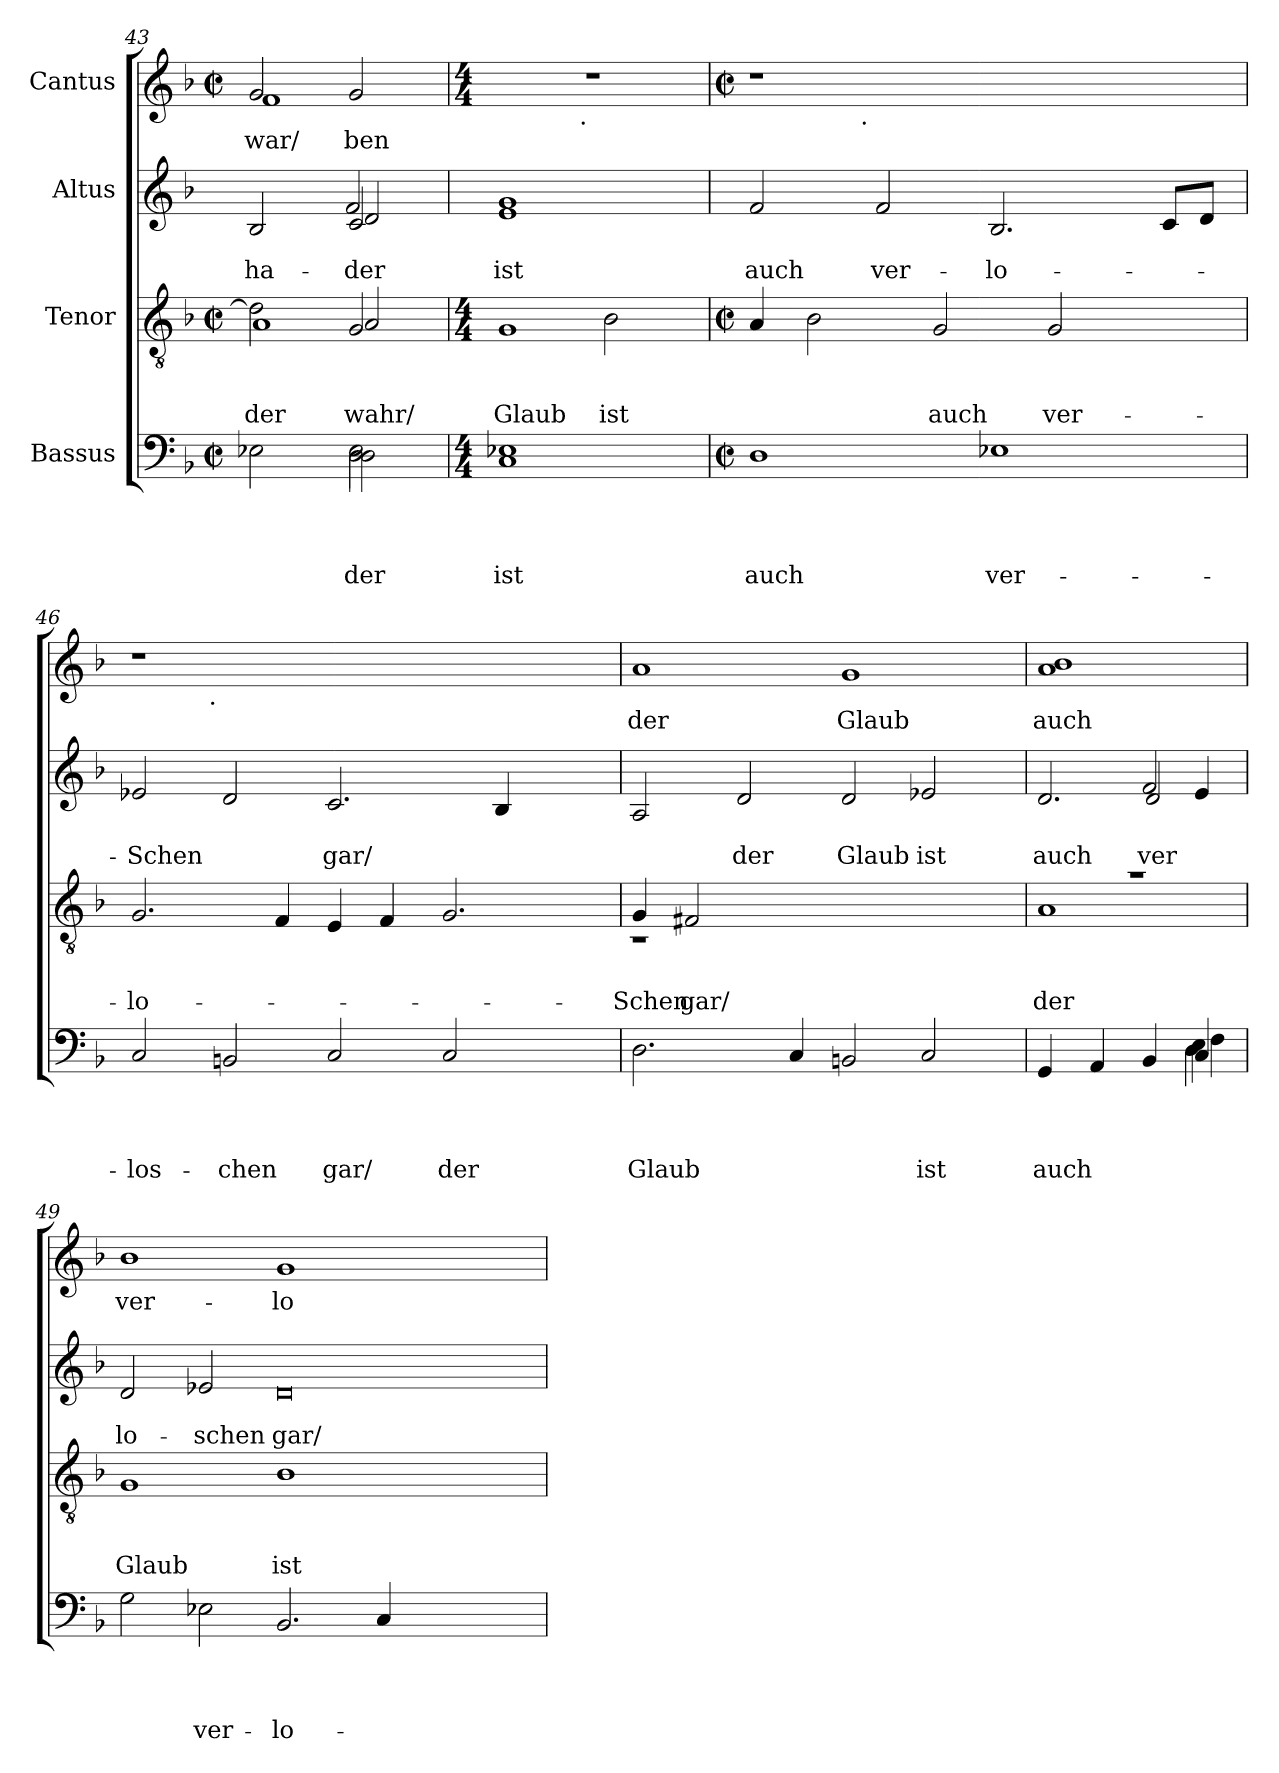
**kern	**text	**text	**text	**text	**kern	**text	**text	**text	**kern	**text	**text	**kern	**text
*part4	*part4	*part4	*part4	*part4	*part3	*part3	*part3	*part3	*part2	*part2	*part2	*part1	*part1
*staff4	*staff4	*staff4	*staff4	*staff4	*staff3	*staff3	*staff3	*staff3	*staff2	*staff2	*staff2	*staff1	*staff1
*I"Bassus	*	*	*	*	*I"Tenor	*	*	*	*I"Altus	*	*	*I"Cantus	*
!!LO:LB:g=z
*clefF4	*	*	*	*	*clefGv2	*	*	*	*clefG2	*	*	*clefG2	*
*k[b-]	*	*	*	*	*k[b-]	*	*	*	*k[b-]	*	*	*k[b-]	*
*F:	*	*	*	*	*F:	*	*	*	*F:	*	*	*F:	*
*M2/2	*	*	*	*	*M2/2	*	*	*	*	*	*	*M2/2	*
*met(c|)	*	*	*	*	*met(c|)	*	*	*	*	*	*	*met(c|)	*
=43	=43	=43	=43	=43	=43	=43	=43	=43	=43	=43	=43	=43	=43
*^	*	*	*	*	*^	*	*	*	*	*	*	*	*
*	*^	*	*	*	*	*	*^	*	*	*	*	*	*	*	*
!	!	!	!	!	!	!	!	!	!	!	!	!LO:LY:b	!	!	!LO:LY:b	!	!LO:LY:b
*	*	*	*	*	*	*	*	*	*	*	*	*	*^	*	*	*^	*
*	*	*	*	*	*	*	*	*	*	*	*	*	*	*^	*	*	*	*	*
*	*	*	*	*	*	*	*	*	*	*	*	*	*	*	*^	*	*	*	*	*
2E-X\	2ryy	2ryy	.	.	.	.	2d\]	2ryy	1A	.	.	der	32ryy	2B-/	2ryy	2ryy	.	ha-	2g/	1f	war/
.	.	.	.	.	.	.	.	.	.	.	.	.	2ryy	.	.	.	.	.	.	.	.
!	!	!	!	!	!	!LO:LY:b	!	!	!	!	!	!	!	!	!	!	!	!	!	!	!
!	!	!	!	!	!	!LO:LY:b	!	!	!	!	!	!	!	!	!	!	!	!	!	!	!
!	!	!	!	!	!	!LO:LY:b	!	!	!	!	!	!LO:LY:b	!	!	!	!	!	!	!	!	!
!	!	!	!	!	!	!	!	!	!	!	!	!LO:LY:b	!	!	!	!	!	!LO:LY:b:rj	!	!	!
!	!	!	!	!	!	!	!	!	!	!	!	!	!	!	!	!	!	!LO:LY:b	!	!	!
!	!	!	!	!	!	!	!	!	!	!	!	!	!	!	!	!	!	!LO:LY:b	!	!	!LO:LY:b
2E-\	2D\	2D\	.	.	.	der	2G/	2A/	.	.	.	wahr/	.	2c/	2d/	2f/	.	der	2g/	.	-ben
.	.	.	.	.	.	.	.	.	.	.	.	.	4...ryy	.	.	.	.	.	.	.	.
*v	*v	*v	*	*	*	*	*	*	*	*	*	*	*v	*v	*v	*v	*	*	*	*	*
*	*	*	*	*	*v	*v	*v	*	*	*	*	*	*	*	*	*
=44	=44	=44	=44	=44	=44	=44	=44	=44	=44	=44	=44	=44	=44	=44
*M4/4	*	*	*	*	*M4/4	*	*	*	*	*	*	*M4/4	*	*
!	!	!	!	!LO:LY:b	!	!	!	!LO:LY:b	!	!	!LO:LY:b	!	!	!
*	*	*	*	*	*^	*	*	*	*	*	*	*	*	*
1C 1E-X	.	.	.	ist	1G	2ryy	.	.	Glaub	1e 1g	.	ist	1r	4..ryy	.
!	!	!	!	!	!	!	!	!	!	!	!	!	!	!LO:TX:b:t=.	!
.	.	.	.	.	.	.	.	.	.	.	.	.	.	2ryy	.
!	!	!	!	!	!	!	!	!	!LO:LY:b	!	!	!	!	!	!
.	.	.	.	.	.	2B-\	.	.	ist	.	.	.	.	.	.
.	.	.	.	.	.	.	.	.	.	.	.	.	.	16ryy	.
*	*	*	*	*	*v	*v	*	*	*	*	*	*	*	*	*
=45	=45	=45	=45	=45	=45	=45	=45	=45	=45	=45	=45	=45	=45	=45
*M2/2	*	*	*	*	*M2/2	*	*	*	*	*	*	*M2/2	*	*
*met(c|)	*	*	*	*	*met(c|)	*	*	*	*	*	*	*met(c|)	*	*
*	*	*	*	*	*^	*	*	*	*	*	*	*	*	*
!	!	!	!	!LO:LY:b	!	!	!	!	!	!	!	!LO:LY:b	!	!	!
*	*	*	*	*	*v	*v	*	*	*	*	*	*	*	*	*
1D	.	.	.	auch	4A/	.	.	.	2f/	.	auch	1r	4...ryy	.
.	.	.	.	.	2B-\	.	.	.	.	.	.	.	.	.
!	!	!	!	!	!	!	!	!	!	!	!	!	!LO:TX:b:t=.	!
.	.	.	.	.	.	.	.	.	.	.	.	.	1ryy	.
!	!	!	!	!	!	!	!	!	!	!	!LO:LY:b	!	!	!
.	.	.	.	.	.	.	.	.	2f/	.	ver-	.	.	.
!	!	!	!	!	!	!	!	!LO:LY:b	!	!	!	!	!	!
.	.	.	.	.	2G/	.	.	auch	.	.	.	.	.	.
!	!	!	!	!LO:LY:b	!	!	!	!	!	!	!LO:LY:b:rj	!	!	!
1E-X	.	.	.	ver-	.	.	.	.	2.B-/	.	-lo-	1ryy	.	.
!	!	!	!	!	!	!	!	!LO:LY:b	!	!	!	!	!	!
.	.	.	.	.	2G/	.	.	ver-	.	.	.	.	.	.
.	.	.	.	.	.	.	.	.	.	.	.	.	2ryy	.
.	.	.	.	.	4ryy	.	.	.	8c/L	.	.	.	.	.
.	.	.	.	.	.	.	.	.	8d/J	.	.	.	.	.
.	.	.	.	.	.	.	.	.	.	.	.	.	32ryy	.
=46	=46	=46	=46	=46	=46	=46	=46	=46	=46	=46	=46	=46	=46	=46
!	!	!	!	!LO:LY:b	!	!	!	!LO:LY:b	!	!	!LO:LY:b	!	!	!
2C/	.	.	.	-los-	2.G/	.	.	-lo-	2e-X/	.	-Schen	1r	4...ryy	.
!	!	!	!	!	!	!	!	!	!	!	!	!	!LO:TX:b:t=.	!
.	.	.	.	.	.	.	.	.	.	.	.	.	1ryy	.
!	!	!	!	!LO:LY:b	!	!	!	!	!	!	!	!	!	!
2BBn/	.	.	.	-chen	.	.	.	.	2d/	.	.	.	.	.
.	.	.	.	.	4F/	.	.	.	.	.	.	.	.	.
!	!	!	!	!LO:LY:b	!	!	!	!	!	!	!LO:LY:b	!	!	!
2C/	.	.	.	gar/	4E/	.	.	.	2.c/	.	gar/	1ryy	.	.
.	.	.	.	.	4F/	.	.	.	.	.	.	.	.	.
.	.	.	.	.	.	.	.	.	.	.	.	.	2ryy	.
!	!	!	!	!LO:LY:b	!	!	!	!	!	!	!	!	!	!
2C/	.	.	.	der	2.G/	.	.	.	.	.	.	.	.	.
.	.	.	.	.	.	.	.	.	4B-/	.	.	.	.	.
.	.	.	.	.	.	.	.	.	.	.	.	.	4ryy	.
4ryy	.	.	.	.	.	.	.	.	4ryy	.	.	4ryy	.	.
.	.	.	.	.	.	.	.	.	.	.	.	.	32ryy	.
=47	=47	=47	=47	=47	=47	=47	=47	=47	=47	=47	=47	=47	=47	=47
*	*	*	*	*	*^	*	*	*	*	*	*	*	*	*
!	!	!	!	!LO:LY:b	!	!LO:N:vis=1	!	!	!LO:LY:b	!	!	!	!	!	!LO:LY:b
*	*	*	*	*	*	*	*	*	*	*	*	*	*v	*v	*
2.D\	.	.	.	Glaub	4G/	0rC	.	.	-Schen	2A/	.	.	1a	der
!	!	!	!	!	!	!	!	!	!LO:LY:b	!	!	!	!	!
.	.	.	.	.	2F#X/	.	.	.	gar/	.	.	.	.	.
!	!	!	!	!	!	!	!	!	!	!	!	!LO:LY:b	!	!
.	.	.	.	.	.	.	.	.	.	2d/	.	der	.	.
4C/	.	.	.	.	1ryy	.	.	.	.	.	.	.	.	.
!	!	!	!	!	!	!	!	!	!	!	!	!LO:LY:b	!	!LO:LY:b
2BBn/	.	.	.	.	.	.	.	.	.	2d/	.	Glaub	1g	Glaub
!	!	!	!	!LO:LY:b	!	!	!	!	!	!	!	!LO:LY:b	!	!
2C/	.	.	.	ist	.	.	.	.	.	2e-X/	.	ist	.	.
.	.	.	.	.	4ryy	.	.	.	.	.	.	.	.	.
!!LO:LB:g=z
=48	=48	=48	=48	=48	=48	=48	=48	=48	=48	=48	=48	=48	=48	=48
!	!	!	!	!LO:LY:b	!	!	!	!	!LO:LY:b	!	!	!LO:LY:b	!	!LO:LY:b
*^	*	*	*	*	*	*	*	*	*	*^	*	*	*	*
*	*^	*	*	*	*	*	*	*	*	*	*	*^	*	*	*	*
*	*	*^	*	*	*	*	*	*	*	*	*	*	*	*	*	*	*	*
4GG/	2.ryy	2.ryy	2.ryy	.	.	.	auch	1ra	1A	.	.	der	2.d/	2ryy	2ryy	.	auch	1a 1b-	auch
4AA/	.	.	.	.	.	.	.	.	.	.	.	.	.	.	.	.	.	.	.
!	!	!	!	!	!	!	!	!	!	!	!	!	!	!	!	!	!LO:LY:b	!	!
4BB-/	.	.	.	.	.	.	.	.	.	.	.	.	.	2f/	2d/	.	ver-	.	.
4C/	4D\	4E\	4F\	.	.	.	.	.	.	.	.	.	4e/	.	.	.	.	.	.
*	*	*	*	*	*	*	*	*v	*v	*	*	*	*	*	*	*	*	*	*
*	*	*	*	*	*	*	*	*	*	*	*	*v	*v	*v	*	*	*	*
=49	=49	=49	=49	=49	=49	=49	=49	=49	=49	=49	=49	=49	=49	=49	=49	=49
!	!	!	!	!	!	!	!	!	!	!	!LO:LY:b	!	!	!LO:LY:b	!	!LO:LY:b
*v	*v	*v	*v	*	*	*	*	*	*	*	*	*	*	*	*	*
2G\	.	.	.	.	1G	.	.	Glaub	2d/	.	-lo-	1b-	ver-
!	!	!	!	!LO:LY:b	!	!	!	!	!	!	!LO:LY:b	!	!
2E-X\	.	.	.	ver-	.	.	.	.	2e-X/	.	-schen	.	.
!	!	!	!	!LO:LY:b	!	!	!	!LO:LY:b	!	!	!LO:LY:b	!	!LO:LY:b
2.BB-/	.	.	.	-lo-	1B-	.	.	ist	0d	.	gar/	1g	-lo-
4C/	.	.	.	.	.	.	.	.	.	.	.	.	.
1ryy	.	.	.	.	1ryy	.	.	.	.	.	.	1ryy	.
=	=	=	=	=	=	=	=	=	=	=	=	=	=
*-	*-	*-	*-	*-	*-	*-	*-	*-	*-	*-	*-	*-	*-
